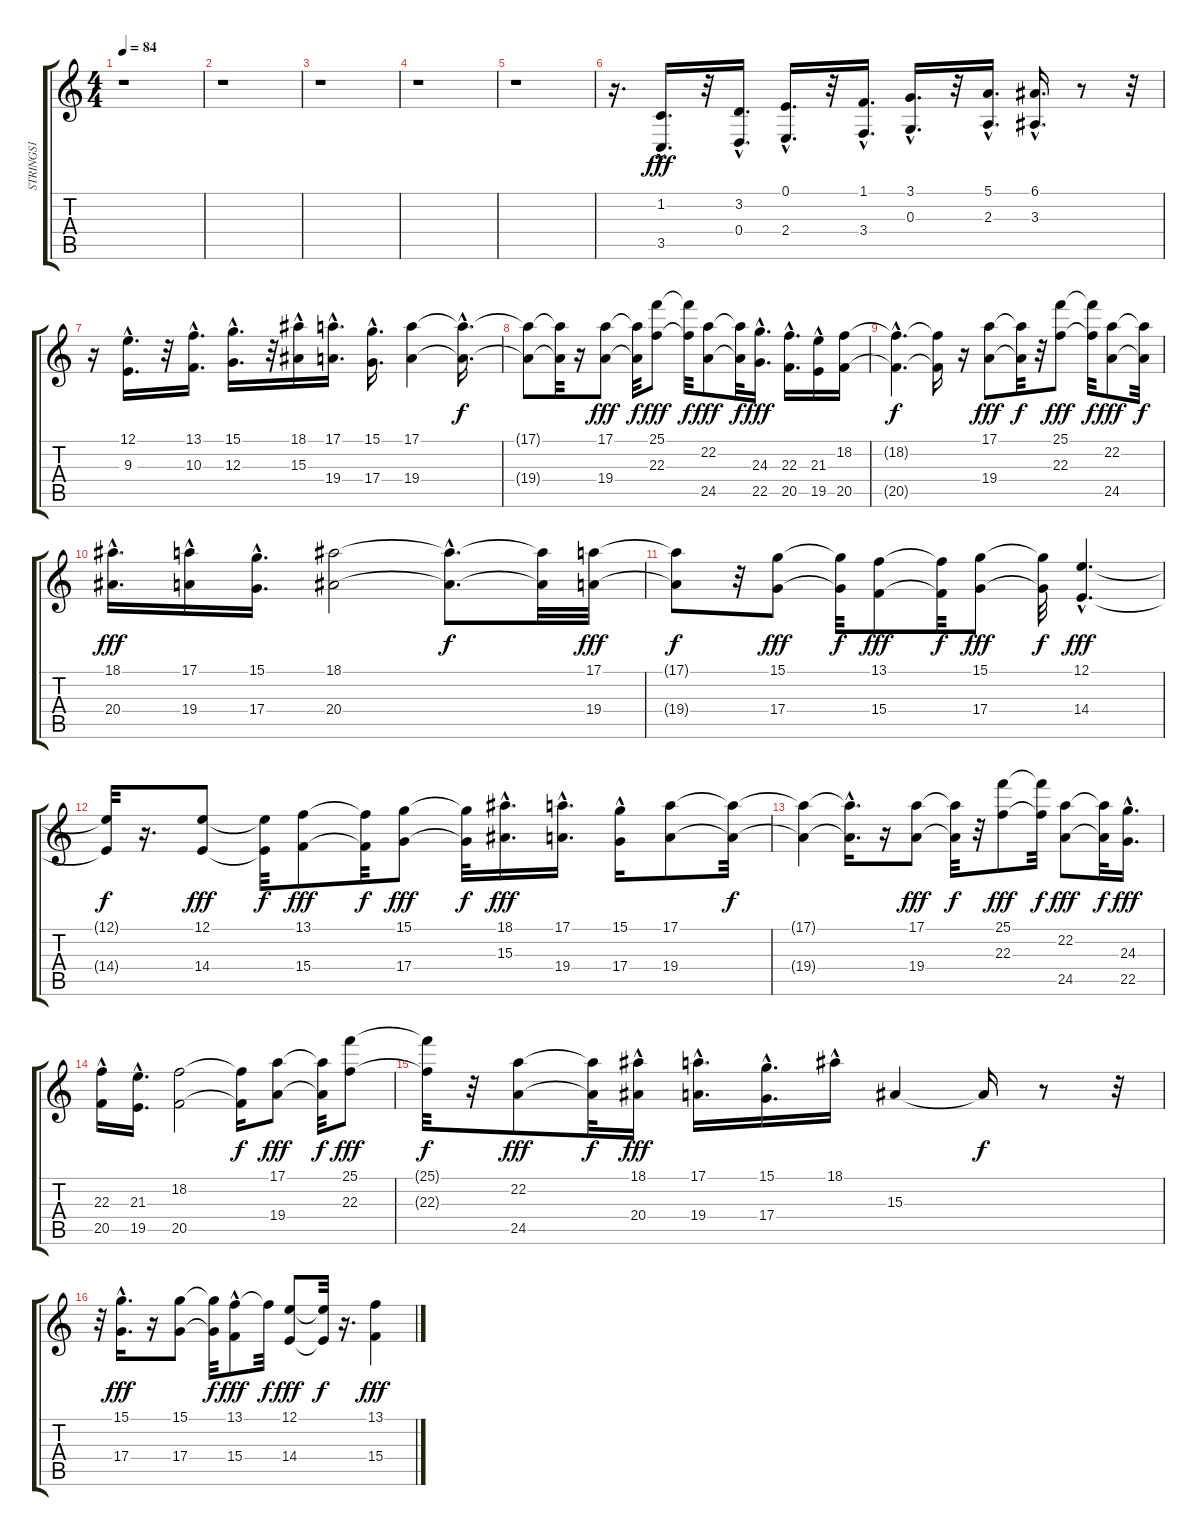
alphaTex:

\track ("STRINGS1" "STRINGS1") {instrument stringensemble1}
\staff {score tabs}
\tuning (E4 B3 G3 D3 A2 E2) {hide}
\ts (4 4)
\tempo 84
\clef g2
\ks c
r.1{dy f} |
r.1 |
r.1 |
r.1 |
r.1 |
r.16{d} (1.2{hac} 3.5{hac}).16{d dy fff} r.32 (3.2{hac} 0.4{hac}).16{d} (0.1{hac} 2.4{hac}).16{d} r.32 (1.1{hac} 3.4{hac}).16{d} (3.1{hac} 0.3{hac}).16{d} r.32 (5.1{hac} 2.3{hac}).16{d} (6.1{hac} 3.3{hac}).16{d} r.8 r.32 |
r.16 (12.1{hac} 9.3{hac}).16{d} r.32 (13.1{hac} 10.3{hac}).16{d} (15.1{hac} 12.3{hac}).16{d} r.32 (18.1{hac} 15.3{hac}).16 (17.1{hac} 19.4{hac}).16{d} (15.1{hac} 17.4{hac}).16{d} (17.1 19.4).4 (17.1{hac t} 19.4{hac t}).16{d dy f} |
(17.1{t} 19.4{t}).8 (17.1{t} 19.4{t}).32 r.16 (17.1 19.4).8{dy fff} (17.1{t} 19.4{t}).32{dy f} (25.1 22.3).8{dy fff} (25.1{t} 22.3{t}).32{dy f} (22.2 24.5).8{dy fff} (22.2{t} 24.5{t}).32{dy f} (24.3{hac} 22.5{hac}).16{d dy fff} (22.3{hac} 20.5{hac}).16{d} (21.3{hac} 19.5{hac}).16 (18.2 20.5).16 |
(18.2{hac t} 20.5{hac t}).4{d dy f} (18.2{t} 20.5{t}).16 r.16 (17.1 19.4).8{dy fff} (17.1{t} 19.4{t}).32{dy f} r.32 (25.1 22.3).8{dy fff} (25.1{t} 22.3{t}).32{dy f} (22.2 24.5).8{dy fff} (22.2{t} 24.5{t}).32{dy f} |
(18.1{hac} 20.4{hac}).16{d dy fff} (17.1{hac} 19.4{hac}).16 (15.1{hac} 17.4{hac}).16{d} (18.1 20.4).2 (18.1{hac t} 20.4{hac t}).8{d dy f} (18.1{t} 20.4{t}).32 (17.1 19.4).32{dy fff} |
(17.1{t} 19.4{t}).8{dy f} r.32 (15.1 17.4).8{dy fff} (15.1{t} 17.4{t}).32{dy f} (13.1 15.4).8{dy fff} (13.1{t} 15.4{t}).32{dy f} (15.1 17.4).8{dy fff} (15.1{t} 17.4{t}).32{dy f} (12.1{hac} 14.4{hac}).4{d dy fff} |
(12.1{t} 14.4{t}).32{dy f} r.16{d} (12.1 14.4).8{dy fff} (12.1{t} 14.4{t}).32{dy f} (13.1 15.4).8{dy fff} (13.1{t} 15.4{t}).32{dy f} (15.1 17.4).8{dy fff} (15.1{t} 17.4{t}).32{dy f} (18.1{hac} 15.3{hac}).16{d dy fff} (17.1{hac} 19.4{hac}).16{d} (15.1{hac} 17.4{hac}).16 (17.1 19.4).8 (17.1{t} 19.4{t}).32{dy f} |
(17.1{t} 19.4{t}).4 (17.1{hac t} 19.4{hac t}).16{d} r.16 (17.1 19.4).8{dy fff} (17.1{t} 19.4{t}).32{dy f} r.32 (25.1 22.3).8{dy fff} (25.1{t} 22.3{t}).32{dy f} (22.2 24.5).8{dy fff} (22.2{t} 24.5{t}).32{dy f} (24.3{hac} 22.5{hac}).16{d dy fff} |
(22.3{hac} 20.5{hac}).16 (21.3{hac} 19.5{hac}).16{d} (18.2 20.5).2 (18.2{t} 20.5{t}).16{dy f} (17.1 19.4).8{dy fff} (17.1{t} 19.4{t}).32{dy f} (25.1 22.3).8{dy fff} |
(25.1{t} 22.3{t}).32{dy f} r.32 (22.2 24.5).8{dy fff} (22.2{t} 24.5{t}).32{dy f} (18.1{hac} 20.4{hac}).16{dy fff} (17.1{hac} 19.4{hac}).16{d} (15.1{hac} 17.4{hac}).16{d} 18.1{hac}.16 15.3.4 15.3{t}.16{dy f} r.8 r.32 |
r.32 (15.1{hac} 17.4{hac}).16{d dy fff} r.16 (15.1 17.4).8 (15.1{t} 17.4{t}).32{dy f} (13.1 15.4{hac}).8{dy fff} 13.1{t}.32{dy f} (12.1 14.4).8{dy fff} (12.1{t} 14.4{t}).32{dy f} r.16{d} (13.1 15.4).4{dy fff}
